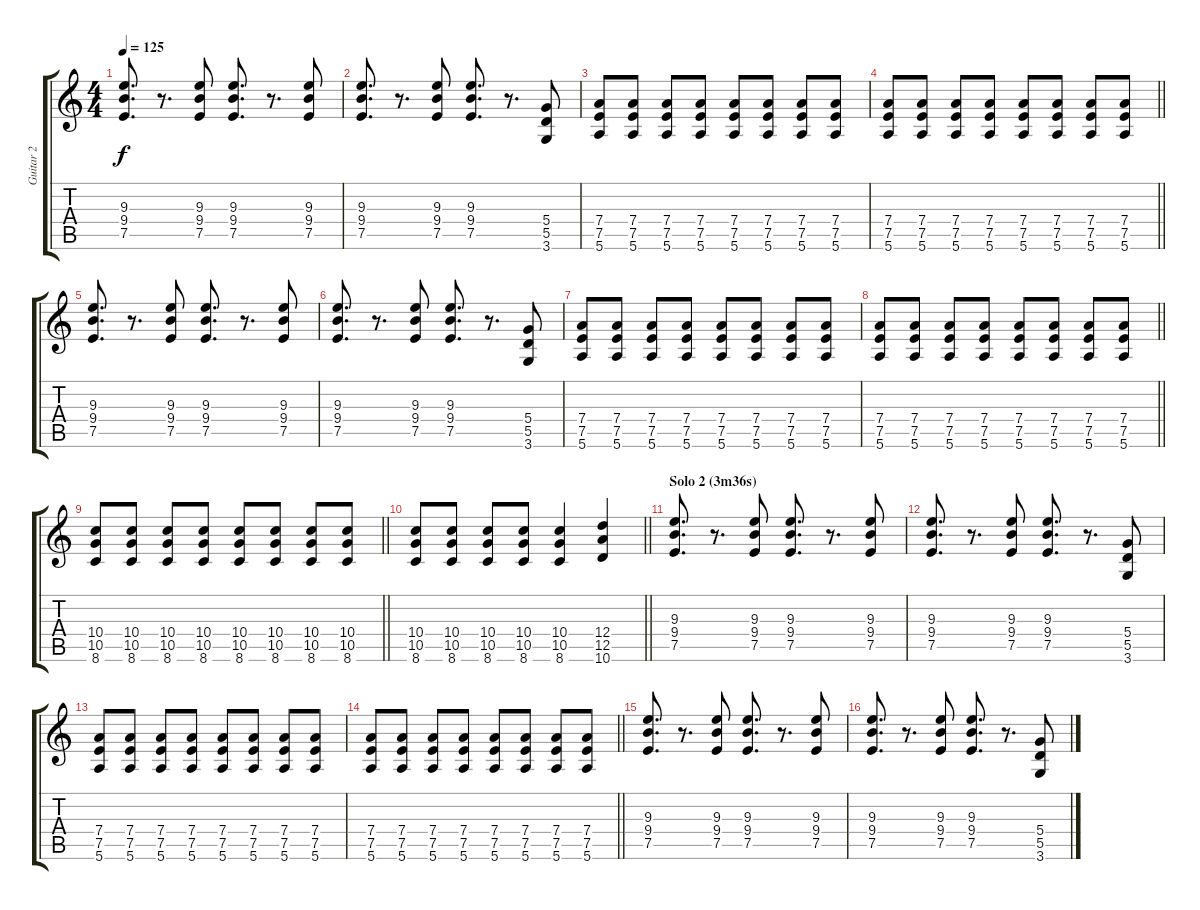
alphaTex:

\track ("Guitar 2" "Guitar 2") {instrument electricguitarmuted}
\staff {score tabs}
\tuning (E4 B3 G3 D3 A2 E2) {hide}
\ts (4 4)
\tempo 125
\clef g2
\ks c
(9.3 9.4 7.5).8{d dy f} r.8{d} (9.3 9.4 7.5).8 (9.3 9.4 7.5).8{d} r.8{d} (9.3 9.4 7.5).8 |
(9.3 9.4 7.5).8{d} r.8{d} (9.3 9.4 7.5).8 (9.3 9.4 7.5).8{d} r.8{d} (5.4 5.5 3.6).8 |
(7.4 7.5 5.6).8 (7.4 7.5 5.6).8 (7.4 7.5 5.6).8 (7.4 7.5 5.6).8 (7.4 7.5 5.6).8 (7.4 7.5 5.6).8 (7.4 7.5 5.6).8 (7.4 7.5 5.6).8 |
\barLineRight lightlight
(7.4 7.5 5.6).8 (7.4 7.5 5.6).8 (7.4 7.5 5.6).8 (7.4 7.5 5.6).8 (7.4 7.5 5.6).8 (7.4 7.5 5.6).8 (7.4 7.5 5.6).8 (7.4 7.5 5.6).8 |
(9.3 9.4 7.5).8{d} r.8{d} (9.3 9.4 7.5).8 (9.3 9.4 7.5).8{d} r.8{d} (9.3 9.4 7.5).8 |
(9.3 9.4 7.5).8{d} r.8{d} (9.3 9.4 7.5).8 (9.3 9.4 7.5).8{d} r.8{d} (5.4 5.5 3.6).8 |
(7.4 7.5 5.6).8 (7.4 7.5 5.6).8 (7.4 7.5 5.6).8 (7.4 7.5 5.6).8 (7.4 7.5 5.6).8 (7.4 7.5 5.6).8 (7.4 7.5 5.6).8 (7.4 7.5 5.6).8 |
\barLineRight lightlight
(7.4 7.5 5.6).8 (7.4 7.5 5.6).8 (7.4 7.5 5.6).8 (7.4 7.5 5.6).8 (7.4 7.5 5.6).8 (7.4 7.5 5.6).8 (7.4 7.5 5.6).8 (7.4 7.5 5.6).8 |
\barLineRight lightlight
(10.4 10.5 8.6).8 (10.4 10.5 8.6).8 (10.4 10.5 8.6).8 (10.4 10.5 8.6).8 (10.4 10.5 8.6).8 (10.4 10.5 8.6).8 (10.4 10.5 8.6).8 (10.4 10.5 8.6).8 |
\barLineRight lightlight
(10.4 10.5 8.6).8 (10.4 10.5 8.6).8 (10.4 10.5 8.6).8 (10.4 10.5 8.6).8 (10.4 10.5 8.6).4 (12.4 12.5 10.6).4 |
\section ("" "Solo 2 (3m36s)")
(9.3 9.4 7.5).8{d} r.8{d} (9.3 9.4 7.5).8 (9.3 9.4 7.5).8{d} r.8{d} (9.3 9.4 7.5).8 |
(9.3 9.4 7.5).8{d} r.8{d} (9.3 9.4 7.5).8 (9.3 9.4 7.5).8{d} r.8{d} (5.4 5.5 3.6).8 |
(7.4 7.5 5.6).8 (7.4 7.5 5.6).8 (7.4 7.5 5.6).8 (7.4 7.5 5.6).8 (7.4 7.5 5.6).8 (7.4 7.5 5.6).8 (7.4 7.5 5.6).8 (7.4 7.5 5.6).8 |
\barLineRight lightlight
(7.4 7.5 5.6).8 (7.4 7.5 5.6).8 (7.4 7.5 5.6).8 (7.4 7.5 5.6).8 (7.4 7.5 5.6).8 (7.4 7.5 5.6).8 (7.4 7.5 5.6).8 (7.4 7.5 5.6).8 |
(9.3 9.4 7.5).8{d} r.8{d} (9.3 9.4 7.5).8 (9.3 9.4 7.5).8{d} r.8{d} (9.3 9.4 7.5).8 |
(9.3 9.4 7.5).8{d} r.8{d} (9.3 9.4 7.5).8 (9.3 9.4 7.5).8{d} r.8{d} (5.4 5.5 3.6).8
